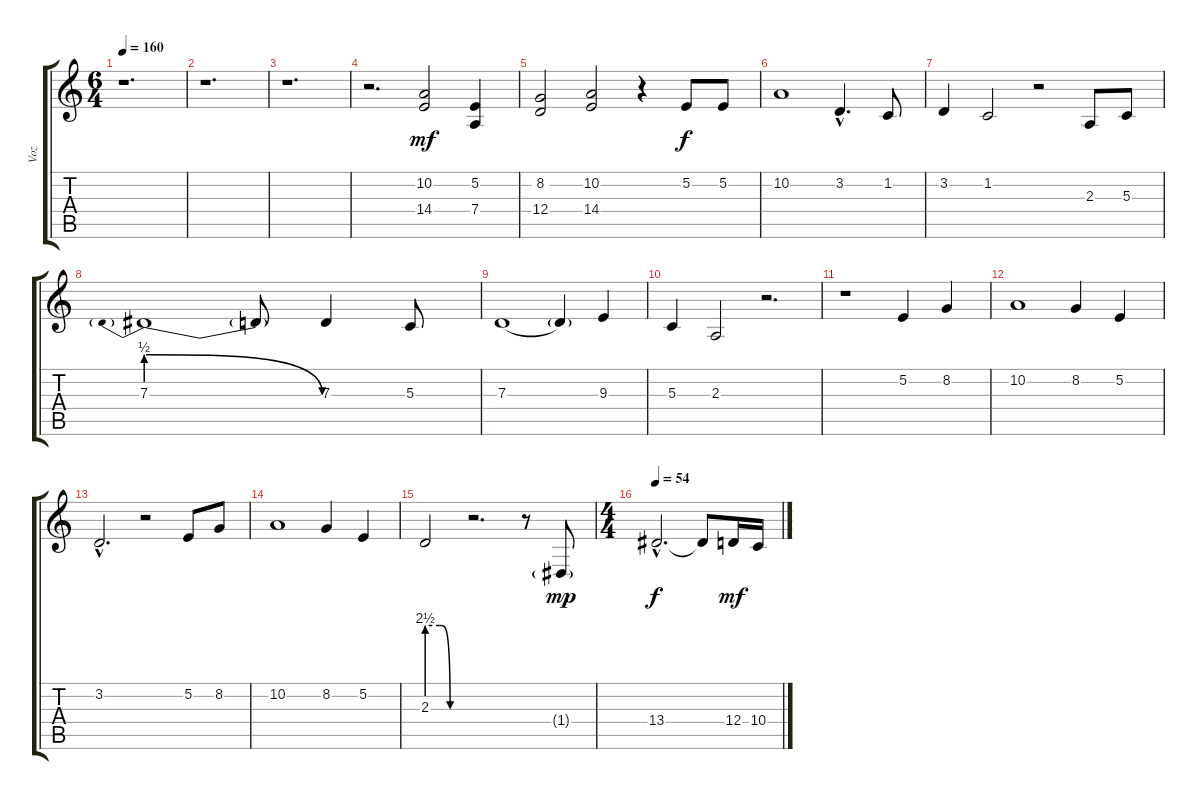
\track ("Voz" "Voz") {instrument lead3calliope}
\staff {score tabs}
\tuning (E4 B3 G3 D3 A2 E2) {hide}
\ts (6 4)
\tempo 160
\clef g2
\ks c
r.1{d dy f} |
r.1{d} |
r.1{d} |
r.2{d} (10.2 14.4).2{dy mf} (5.2 7.4).4 |
(8.2 12.4).2 (10.2 14.4).2 r.4 5.2.8{dy f} 5.2.8 |
10.2.1 3.2{hac}.4{d} 1.2.8 |
3.2.4 1.2{be (hold 0 0 60 0)}.2 r.2 2.3.8 5.3.8 |
7.3{be (prebendrelease 0 2 60 0)}.1 7.3{t}.8 7.3.4 5.3.8 |
7.3{be (hold 0 0 60 0)}.1 7.3{t}.4 9.3.4 |
5.3.4 2.3.2 r.2{d} |
r.1 5.2.4 8.2.4 |
10.2{be (hold 0 0 60 0)}.1 8.2.4 5.2.4 |
3.2{hac}.2{d} r.2 5.2.8 8.2.8 |
10.2.1 8.2.4 5.2.4 |
2.3{be (custom 0 10 20 10 23 10 37 0 40 0 60 0)}.2 r.2{d} r.8 1.4{g}.8{dy mp} |
\ts (4 4)
\tempo 54
13.4{hac}.2{d dy f} 13.4{t}.8 12.4.16{dy mf} 10.4.16
